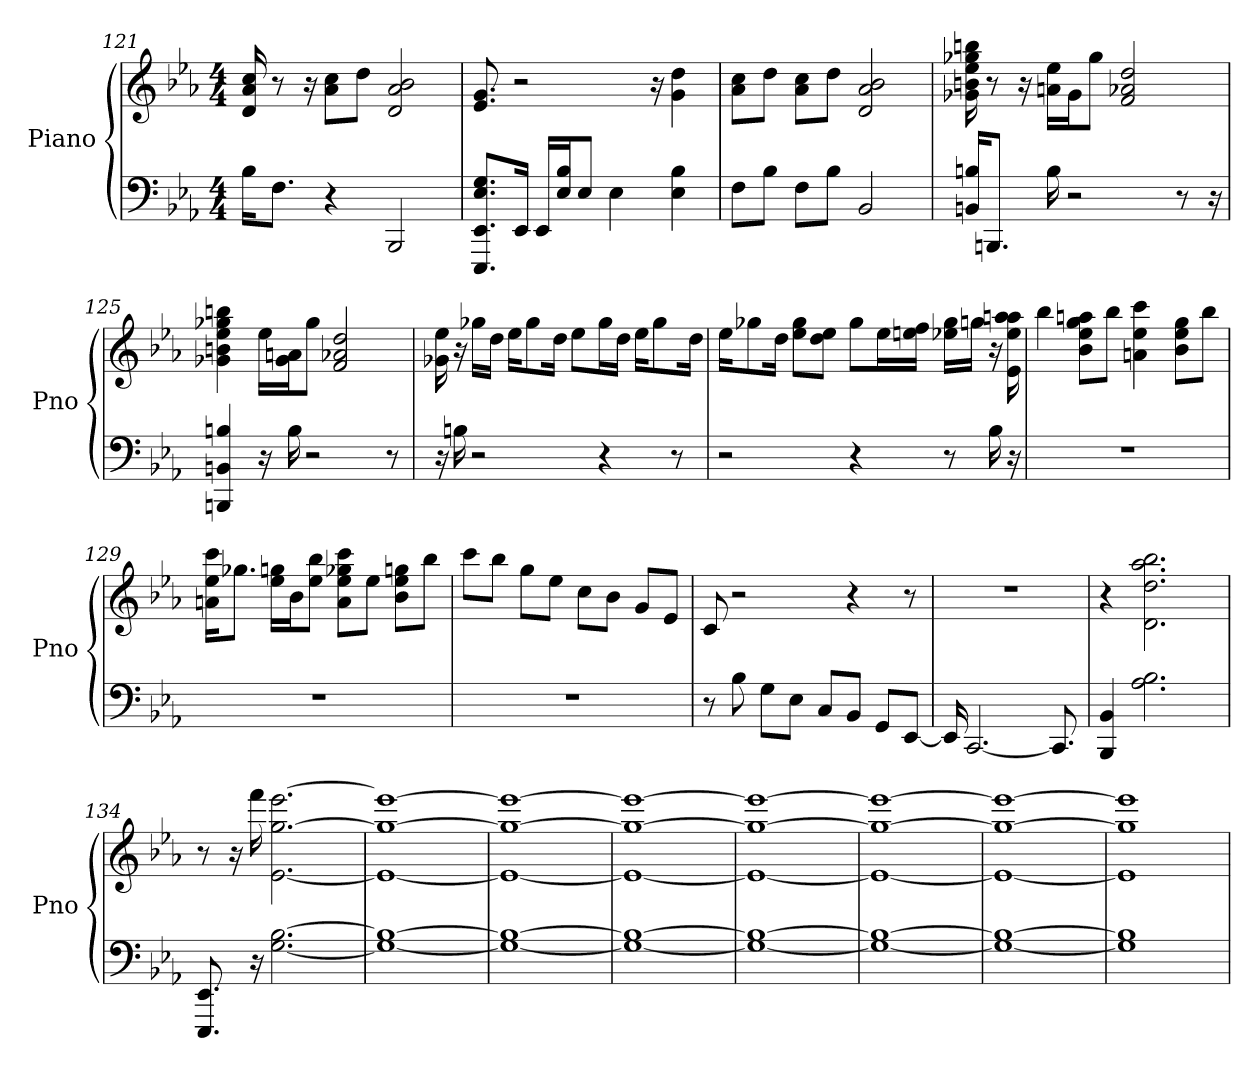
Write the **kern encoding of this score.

**kern	**kern
*part1	*part1
*staff2	*staff1
*I"Piano	*
*I'Pno	*
*clefF4	*clefG2
*k[b-e-a-]	*k[b-e-a-]
*E-:	*E-:
*M4/4	*M4/4
=121	=121
16B-\KL	16a- 16d 16cc
8.F\J	8r
.	16r
4r	8a-\ 8cc\L
.	8dd\J
2BBB-	2b- 2a- 2d
=122	=122
8.EEE-/ 8.G/ 8.EE-/ 8.E-/L	8.g 8.e-
16EE-/Jk	2r
16EE-/LL	.
16B-/ 16E-/J	.
8E-/J	.
4E-	.
.	16r
4B- 4E-	4dd 4g
=123	=123
8F\L	8cc\ 8a-\L
8B-\J	8dd\J
8F\L	8a-\ 8cc\L
8B-\J	8dd\J
2BB-	2b- 2d 2a-
=124	=124
16B/ 16BB/KL	16gg- 16b 16bb 16g- 16ee-
8.BBB/J	8r
.	16r
16B	16a\ 16ee-\LL
2r	16g-\J
.	8gg-\J
.	2f 2a- 2dd
8r	.
16r	.
=125	=125
4B 4BBB 4BB	4bb 4gg- 4b 4ee- 4g-
16r	16ee-\LL
16B	16a\ 16g-\J
2r	8gg-\J
.	2a- 2dd 2f
8r	.
=126	=126
16r	16ee- 16g-
16B	16r
2r	16gg-\LL
.	16dd\JJ
.	16ee-\KL
.	8gg-\
.	16dd\Jk
.	8ee-\L
4r	16gg-\L
.	16dd\JJ
.	16ee-\KL
.	8gg-\
8r	.
.	16dd\Jk
=127	=127
2r	16ee-\KL
.	8gg-\
.	16dd\Jk
.	8ee-\ 8gg-\L
.	8dd\ 8ee-\J
4r	8gg-\L
.	16ee-\L
.	16ee\ 16ff\JJ
8r	16ee-\ 16gg-\LL
.	16gg\JJ
16B-	16r
16r	16e- 16aa- 16ee- 16aa
=128	=128
1r	4bb-
.	8gg\ 8b-\ 8aa\ 8ee-\L
.	8bb-\J
.	4ccc 4ee- 4a
.	8gg\ 8ee-\ 8b-\L
.	8bb-\J
=129	=129
1r	16a\ 16ccc\ 16ee-\KL
.	8.gg-\J
.	16ee-\ 16gg\LL
.	16b-\J
.	8ee-\ 8bb-\J
.	8ee-\ 8gg-\ 8ccc\ 8a\L
.	8ee-\J
.	8b-\ 8ee-\ 8gg\L
.	8bb-\J
=130	=130
1r	8ccc\L
.	8bb-\J
.	8gg\L
.	8ee-\J
.	8cc\L
.	8b-\J
.	8g/L
.	8e-/J
=131	=131
8r	8c
8B-	2r
8G\L	.
8E-\J	.
8C/L	.
8BB-/J	4r
8GG/L	.
[8EE-/J	8r
=132	=132
16EE-]	1r
[2.CC	.
8.CC]	.
=133	=133
4BB- 4BBB-	4r
2.B- 2.A-	2.aa- 2.bb- 2.dd 2.d
=134	=134
8.EE- 8.EEE-	8r
.	16r
16r	16fff
[2.G [2.B-	[2.gg [2.eee- [2.e-
=135	=135
1G_ 1B-_	1gg_ 1eee-_ 1e-_
=136	=136
1G_ 1B-_	1gg_ 1eee-_ 1e-_
=137	=137
1G_ 1B-_	1gg_ 1eee-_ 1e-_
=138	=138
1G_ 1B-_	1gg_ 1eee-_ 1e-_
=139	=139
1G_ 1B-_	1gg_ 1eee-_ 1e-_
=140	=140
1G_ 1B-_	1gg_ 1eee-_ 1e-_
=141	=141
1G] 1B-]	1gg] 1eee-] 1e-]
=	=
*-	*-
